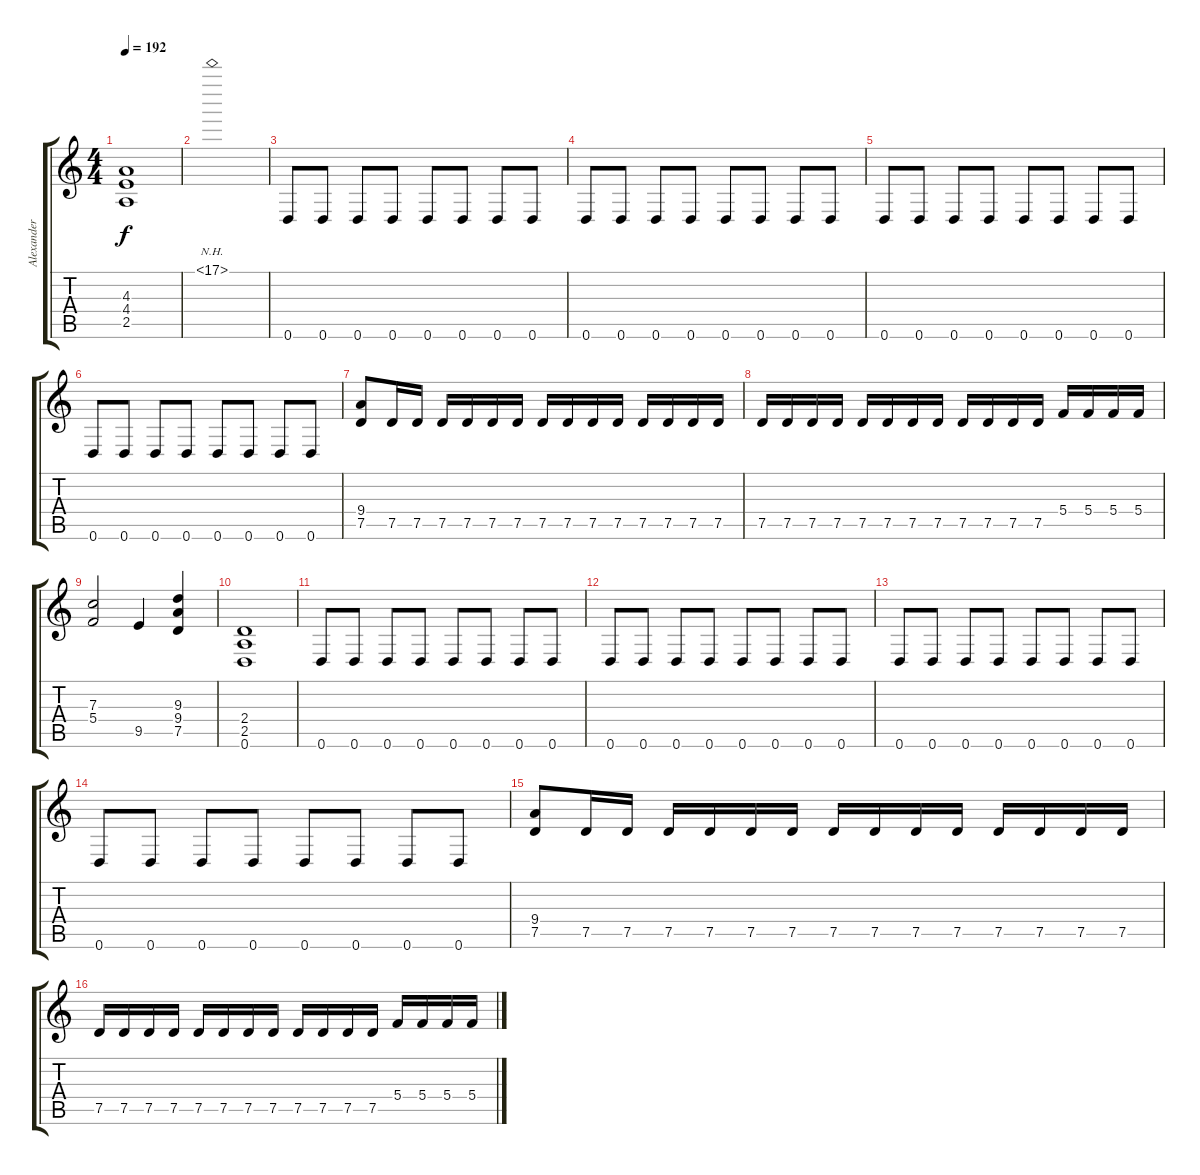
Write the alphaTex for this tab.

\track ("Alexander Kuoppala " "Alexander ") {instrument distortionguitar}
\staff {score tabs}
\tuning (D4 A3 F3 C3 G2 D2) {hide}
\ts (4 4)
\tempo 192
\clef g2
\ks c
(4.3 4.4 2.5).1{dy f} |
17.1{nh}.1 |
0.6.8 0.6.8 0.6.8 0.6.8 0.6.8 0.6.8 0.6.8 0.6.8 |
0.6.8 0.6.8 0.6.8 0.6.8 0.6.8 0.6.8 0.6.8 0.6.8 |
0.6.8 0.6.8 0.6.8 0.6.8 0.6.8 0.6.8 0.6.8 0.6.8 |
0.6.8 0.6.8 0.6.8 0.6.8 0.6.8 0.6.8 0.6.8 0.6.8 |
(9.4 7.5).8 7.5.16 7.5.16 7.5.16 7.5.16 7.5.16 7.5.16 7.5.16 7.5.16 7.5.16 7.5.16 7.5.16 7.5.16 7.5.16 7.5.16 |
7.5.16 7.5.16 7.5.16 7.5.16 7.5.16 7.5.16 7.5.16 7.5.16 7.5.16 7.5.16 7.5.16 7.5.16 5.4.16 5.4.16 5.4.16 5.4.16 |
(7.3 5.4).2 9.5.4 (9.3 9.4 7.5).4 |
(2.4 2.5 0.6).1 |
0.6.8 0.6.8 0.6.8 0.6.8 0.6.8 0.6.8 0.6.8 0.6.8 |
0.6.8 0.6.8 0.6.8 0.6.8 0.6.8 0.6.8 0.6.8 0.6.8 |
0.6.8 0.6.8 0.6.8 0.6.8 0.6.8 0.6.8 0.6.8 0.6.8 |
0.6.8 0.6.8 0.6.8 0.6.8 0.6.8 0.6.8 0.6.8 0.6.8 |
(9.4 7.5).8 7.5.16 7.5.16 7.5.16 7.5.16 7.5.16 7.5.16 7.5.16 7.5.16 7.5.16 7.5.16 7.5.16 7.5.16 7.5.16 7.5.16 |
7.5.16 7.5.16 7.5.16 7.5.16 7.5.16 7.5.16 7.5.16 7.5.16 7.5.16 7.5.16 7.5.16 7.5.16 5.4.16 5.4.16 5.4.16 5.4.16
